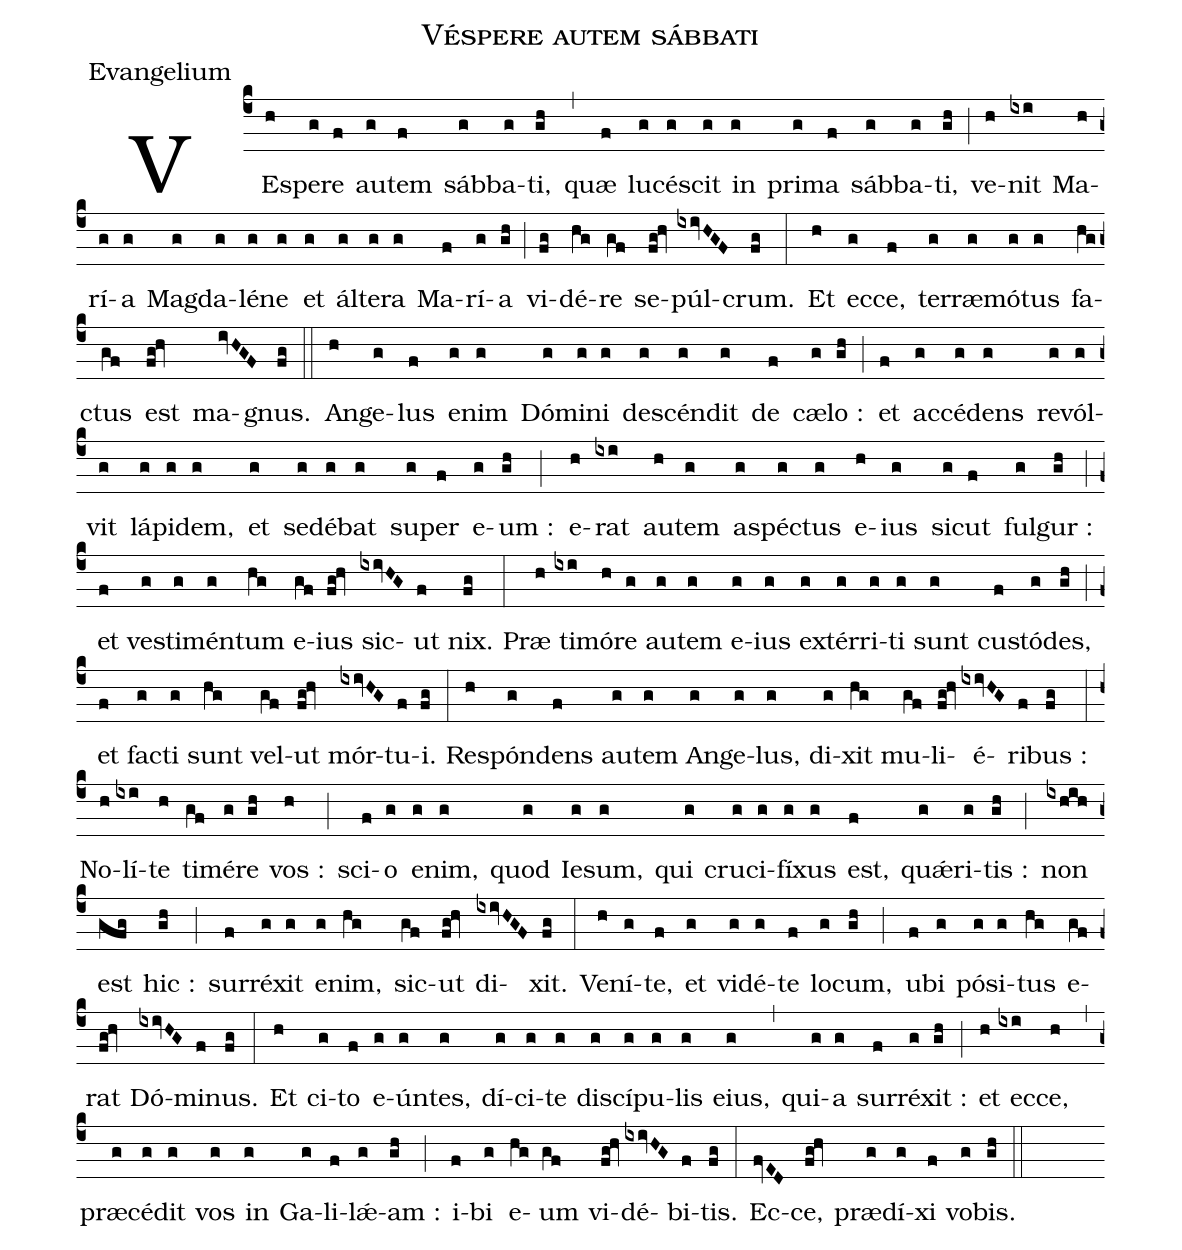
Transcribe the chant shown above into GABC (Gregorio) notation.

name:Véspere autem sábbati;
office-part:Evangelium;
%%
(c4) VEs(h)pe(g)re(f) au(g)tem(f) sáb(g)ba(g)ti,(gh) (,) quæ(f) lu(g)cé(g)scit(g) in(g) pri(g)ma(f) sáb(g)ba(g)ti,(gh) (;) ve(h)nit(ixi) Ma(h)rí(g)a(g) Mag(g)da(g)lé(g)ne(g) et(g) ál(g)te(g)ra(g) Ma(f)rí(g)a(gh) (;) vi(fg)dé(hg)re(gf) se-(fg!hv)púl-(ixivHGF)crum.(fg) (:)
Et(h) ec(g)ce,(f) ter(g)ræ(g)mó(g)tus(g) fa(hg)ctus(gf) est(fg!hv) ma(ivHGF)gnus.(fg) (::)

An(h)ge(g)lus(f) e(g)nim(g) Dó(g)mi(g)ni(g) de(g)scén(g)dit(g) de(f) cæ(g)lo :(gh) (;) et(f) ac(g)cé(g)dens(g) re(g)vól(g)vit(g) lá(g)pi(g)dem,(g) et(g) se(g)dé(g)bat(g) su(g)per(f) e(g)um :(gh) (;) e(h)rat(ixi) au(h)tem(g) a(g)spé(g)ctus(g) e(h)ius(g) sic(g)ut(f) ful(g)gur :(gh) (;) et(f) ve(g)sti(g)mén(g)tum(hg) e(gf)ius(fg!hv) sic(ixivHG)ut(f) nix.(fg) (:)
Præ(h) ti(ixi)mó(h)re(g) au(g)tem(g) e(g)ius(g) ex(g)tér(g)ri(g)ti(g) sunt(g) cu(f)stó(g)des,(gh) (;) et(f) fa(g)cti(g) sunt(hg) vel(gf)ut(fg!hv) mór(ixivHG)tu(f)i.(fg) (:)
Re(h)spón(g)dens(f) au(g)tem(g) An(g)ge(g)lus,(g) di(g)xit(hg) mu(gf)li(fg!hv)é(ixivHG)ri(f)bus :(fg) (:)
No(h)lí(ixi)te(h) ti(gf)mé(g)re(gh) vos :(h) (;) sci(f)o(g) e(g)nim,(g) quod(g) Ie(g)sum,(g) qui(g) cru(g)ci(g)fí(g)xus(g) est,(f) qu<sp>'ae</sp>(g)ri(g)tis :(gh) (;) non(ixhih) est(gfg) hic :(gh) (;) sur(f)ré(g)xit(g) e(g)nim,(hg) sic(gf)ut(fg!hv) di(ixivHGF)xit.(fg) (:)
Ve(h)ní(g)te,(f) et(g) vi(g)dé(g)te(f) lo(g)cum,(gh) (;) u(f)bi(g) pó(g)si(g)tus(hg) e(gf)rat(fg!hv) Dó(ixivHG)mi(f)nus.(fg) (:)
Et(h) ci(g)to(f) e(g)ún(g)tes,(g) dí(g)ci(g)te(g) di(g)scí(g)pu(g)lis(g) eius,(g) (,) qui(g)a(g) sur(f)ré(g)xit :(gh) (;) et(h) ec(ixi)ce,(h) (,) præ(g)cé(g)dit(g) vos(g) in(g) Ga(g)li(f)l<sp>'ae</sp>(g)am :(gh) (;) i(f)bi(g) e(hg)um(gf) vi(fg!hv)dé(ixivHG)bi(f)tis.(fg) (:)
Ec(fvED)ce,(fg!hv) præ(g)dí(g)xi(f) vo(g)bis.(gh) (::)
